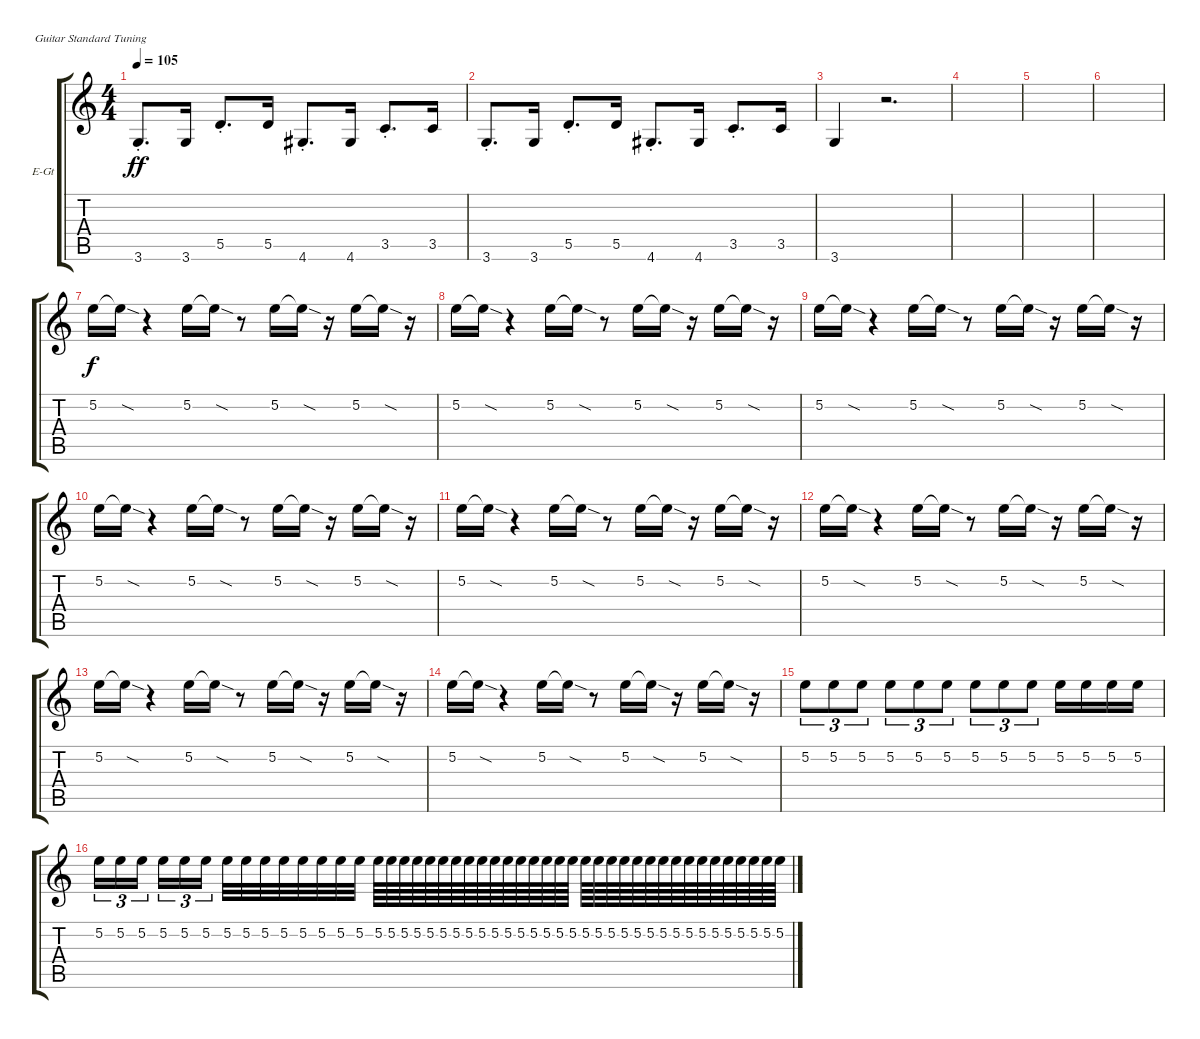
\defaultSystemsLayout 4
\bracketExtendMode groupsimilarinstruments
\firstSystemTrackNameOrientation horizontal
\otherSystemsTrackNameOrientation horizontal
\track ("Turner" "E-Gt") {instrument electricguitarclean}
\staff {score tabs}
\tuning (E4 B3 G3 D3 A2 E2)
\ts (4 4)
\tempo 105
\clef g2
\ks c
3.6{st}.8{d dy ff} 3.6.16 5.5{st}.8{d} 5.5.16 4.6{st}.8{d} 4.6.16 3.5{st}.8{d} 3.5.16 |
3.6{st}.8{d} 3.6.16 5.5{st}.8{d} 5.5.16 4.6{st}.8{d} 4.6.16 3.5{st}.8{d} 3.5.16 |
3.6.4 r.2{d} |
|
|
|
5.2.16{dy f} 5.2{sod t}.16 r.4 5.2.16 5.2{sod t}.16 r.8 5.2.16 5.2{sod t}.16 r.16 5.2.16 5.2{sod t}.16 r.16 |
5.2.16 5.2{sod t}.16 r.4 5.2.16 5.2{sod t}.16 r.8 5.2.16 5.2{sod t}.16 r.16 5.2.16 5.2{sod t}.16 r.16 |
5.2.16 5.2{sod t}.16 r.4 5.2.16 5.2{sod t}.16 r.8 5.2.16 5.2{sod t}.16 r.16 5.2.16 5.2{sod t}.16 r.16 |
5.2.16 5.2{sod t}.16 r.4 5.2.16 5.2{sod t}.16 r.8 5.2.16 5.2{sod t}.16 r.16 5.2.16 5.2{sod t}.16 r.16 |
5.2.16 5.2{sod t}.16 r.4 5.2.16 5.2{sod t}.16 r.8 5.2.16 5.2{sod t}.16 r.16 5.2.16 5.2{sod t}.16 r.16 |
5.2.16 5.2{sod t}.16 r.4 5.2.16 5.2{sod t}.16 r.8 5.2.16 5.2{sod t}.16 r.16 5.2.16 5.2{sod t}.16 r.16 |
5.2.16 5.2{sod t}.16 r.4 5.2.16 5.2{sod t}.16 r.8 5.2.16 5.2{sod t}.16 r.16 5.2.16 5.2{sod t}.16 r.16 |
5.2.16 5.2{sod t}.16 r.4 5.2.16 5.2{sod t}.16 r.8 5.2.16 5.2{sod t}.16 r.16 5.2.16 5.2{sod t}.16 r.16 |
5.2.8{tu (3 2)} 5.2.8{tu (3 2)} 5.2.8{tu (3 2)} 5.2.8{tu (3 2)} 5.2.8{tu (3 2)} 5.2.8{tu (3 2)} 5.2.8{tu (3 2)} 5.2.8{tu (3 2)} 5.2.8{tu (3 2)} 5.2.16 5.2.16 5.2.16 5.2.16 |
5.2.16{tu (3 2)} 5.2.16{tu (3 2)} 5.2.16{tu (3 2)} 5.2.16{tu (3 2)} 5.2.16{tu (3 2)} 5.2.16{tu (3 2)} 5.2.32 5.2.32 5.2.32 5.2.32 5.2.32 5.2.32 5.2.32 5.2.32 5.2.64 5.2.64 5.2.64 5.2.64 5.2.64 5.2.64 5.2.64 5.2.64 5.2.64 5.2.64 5.2.64 5.2.64 5.2.64 5.2.64 5.2.64 5.2.64 5.2.64 5.2.64 5.2.64 5.2.64 5.2.64 5.2.64 5.2.64 5.2.64 5.2.64 5.2.64 5.2.64 5.2.64 5.2.64 5.2.64 5.2.64 5.2.64
